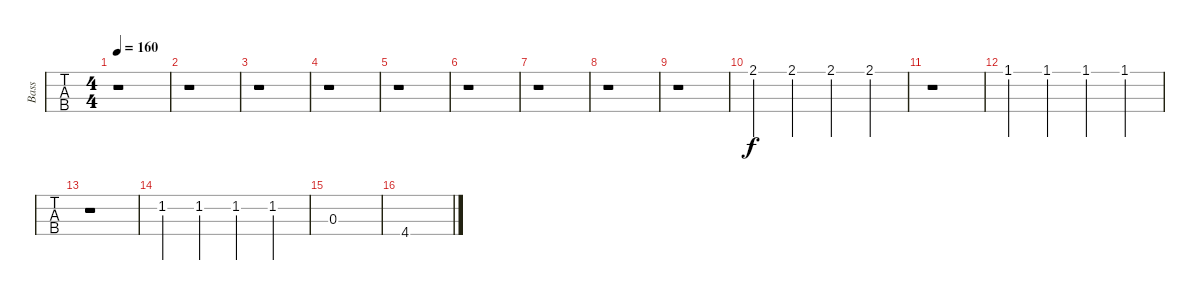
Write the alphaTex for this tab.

\track ("Bass" "Bass") {instrument electricbasspick}
\staff {tabs}
\tuning (Eb2 Bb1 F1 C1) {hide}
\ts (4 4)
\tempo 160
\clef f4
\ks c
r.1{dy f} |
r.1 |
r.1 |
r.1 |
r.1 |
r.1 |
r.1 |
r.1 |
r.1 |
2.1.4 2.1.4 2.1.4 2.1.4 |
r.1 |
1.1.4 1.1.4 1.1.4 1.1.4 |
r.1 |
1.2.4 1.2.4 1.2.4 1.2.4 |
0.3.1 |
4.4.1
